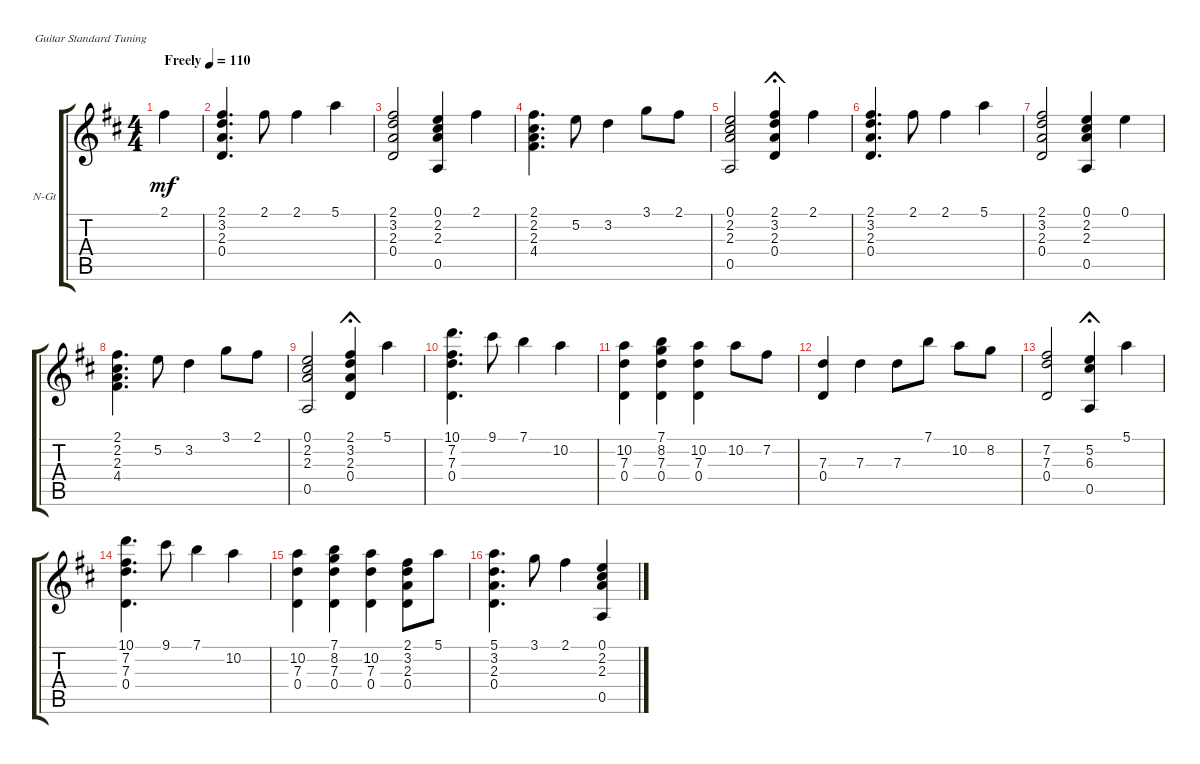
\defaultSystemsLayout 4
\bracketExtendMode groupsimilarinstruments
\firstSystemTrackNameOrientation horizontal
\otherSystemsTrackNameOrientation horizontal
\track ("Nylon Guitar" "N-Gt") {instrument acousticguitarnylon}
\staff {score tabs}
\tuning (E4 B3 G3 D3 A2 E2)
\ts (4 4)
\ac
\tempo (110 "Freely")
\clef g2
\ks d
2.1.4{dy mf instrument acousticguitarnylon} |
(2.1 3.2 2.3 0.4).4{d} 2.1.8 2.1.4 5.1.4 |
(2.1 3.2 2.3 0.4).2 (0.1 2.2 2.3 0.5).4 2.1.4 |
(2.1 2.2 2.3 4.4).4{d} 5.2.8 3.2.4 3.1.8 2.1.8 |
(0.1 2.2 2.3 0.5).2 (2.1 3.2 2.3 0.4).4{fermata (short 0)} 2.1.4 |
(2.1 3.2 2.3 0.4).4{d} 2.1.8 2.1.4 5.1.4 |
(2.1 3.2 2.3 0.4).2 (0.1 2.2 2.3 0.5).4 0.1.4 |
(2.1 2.2 2.3 4.4).4{d} 5.2.8 3.2.4 3.1.8 2.1.8 |
(0.1 2.2 2.3 0.5).2 (2.1 3.2 2.3 0.4).4{fermata (short 0)} 5.1.4 |
(10.1 7.2 7.3 0.4).4{d} 9.1.8 7.1.4 10.2.4 |
(10.2 7.3 0.4).4 (7.1 8.2 7.3 0.4).4 (10.2 7.3 0.4).4 10.2.8 7.2.8 |
(7.3 0.4).4 7.3.4 7.3.8 7.1.8 10.2.8 8.2.8 |
(7.2 7.3 0.4).2 (5.2 6.3 0.5).4{fermata (short 0)} 5.1.4 |
(10.1 7.2 7.3 0.4).4{d} 9.1.8 7.1.4 10.2.4 |
(10.2 7.3 0.4).4 (7.1 8.2 7.3 0.4).4 (10.2 7.3 0.4).4 (2.1 3.2 2.3 0.4).8 5.1.8 |
(5.1 3.2 2.3 0.4).4{d} 3.1.8 2.1.4 (0.1 2.2 2.3 0.5).4
